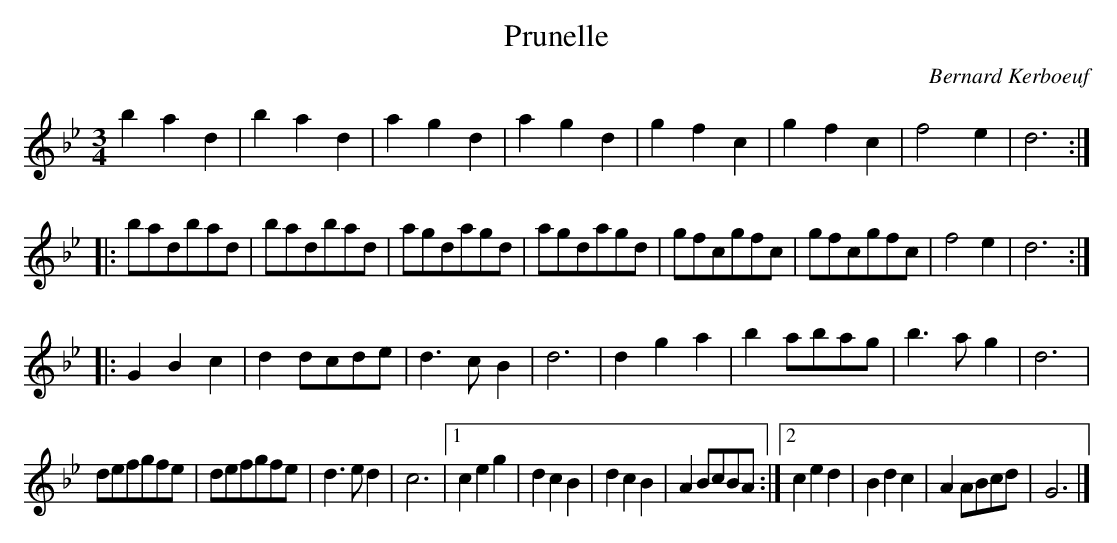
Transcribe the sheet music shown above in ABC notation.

X:1
T:Prunelle
C:Bernard Kerboeuf
L:1/4
M:3/4
K:Bb
bad|bad|agd|agd|\
gfc|gfc|f2e|d3:|
|:b/2a/2d/2b/2a/2d/2|b/2a/2d/2b/2a/2d/2|a/2g/2d/2a/2g/2d/2|a/2g/2d/2a/2g/2d/2|\
g/2f/2c/2g/2f/2c/2|g/2f/2c/2g/2f/2c/2|f2e|d3:|
|:GBc|dd/2c/2d/2e/2|d>cB|d3|\
dga|ba/2b/2a/2g/2|b>ag|d3|
d/2e/2f/2g/2f/2e/2|d/2e/2f/2g/2f/2e/2|d>ed|c3|1ceg|\
dcB|dcB|AB/2c/2B/2A/2:|2ced|Bdc|AA/2B/2c/2d/2|G3|]
